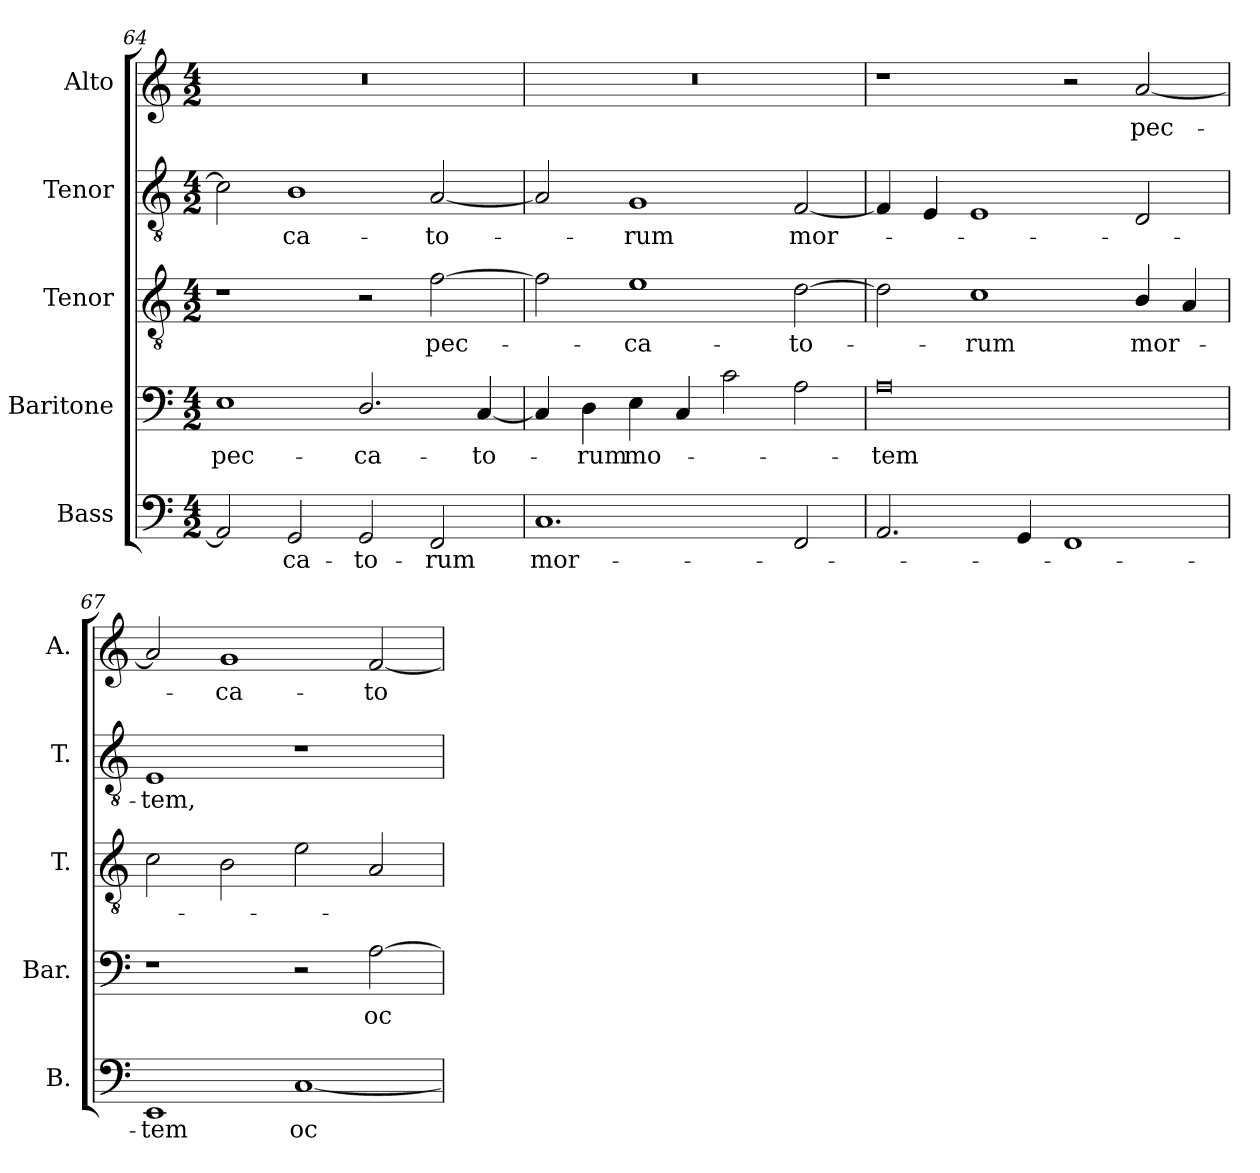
**kern	**text	**kern	**text	**kern	**text	**kern	**text	**kern	**text
*part5	*part5	*part4	*part4	*part3	*part3	*part2	*part2	*part1	*part1
*staff5	*staff5	*staff4	*staff4	*staff3	*staff3	*staff2	*staff2	*staff1	*staff1
*I"Bass	*	*I"Baritone	*	*I"Tenor	*	*I"Tenor	*	*I"Alto	*
*I'B.	*	*I'Bar.	*	*I'T.	*	*I'T.	*	*I'A.	*
*clefF4	*	*clefF4	*	*clefGv2	*	*clefGv2	*	*clefG2	*
*	*	*	*	*ITrd7c12	*	*ITrd7c12	*	*	*
*k[]	*	*k[]	*	*k[]	*	*k[]	*	*k[]	*
*C:	*	*C:	*	*C:	*	*C:	*	*C:	*
*M4/2	*	*M4/2	*	*M4/2	*	*M4/2	*	*M4/2	*
=64	=64	=64	=64	=64	=64	=64	=64	=64	=64
!	!	!	!LO:LY:b:color=#000000	!	!	!	!	!LO:N:vis=1	!
2AAi/]	.	1Ei	pec-	1r	.	2Ci\]	.	0r	.
!	!LO:LY:b:color=#000000	!	!	!	!	!	!	!	!
!	!	!	!	!	!	!	!LO:LY:b:color=#000000	!	!
2GGi/	-ca-	.	.	.	.	1BBi	-ca-	.	.
!	!LO:LY:b:color=#000000	!	!	!	!	!	!	!	!
!	!	!	!LO:LY:b:color=#000000	!	!	!	!	!	!
2GGi/	-to-	2.Di/	-ca-	2r	.	.	.	.	.
!	!LO:LY:b:color=#000000	!	!	!	!	!	!	!	!
!	!	!	!	!	!LO:LY:b:color=#000000	!	!	!	!
!	!	!	!	!	!	!	!LO:LY:b:color=#000000	!	!
2FFi/	-rum	.	.	[2Fi\	pec-	[2AAi/	-to-	.	.
!	!	!	!LO:LY:b:color=#000000	!	!	!	!	!	!
.	.	[4Ci/	-to-	.	.	.	.	.	.
!!LO:LB:g=z
=65	=65	=65	=65	=65	=65	=65	=65	=65	=65
!	!LO:LY:b:color=#000000	!	!	!	!	!	!	!LO:N:vis=1	!
1.Ci	mor-	4Ci/]	.	2Fi\]	.	2AAi/]	.	0r	.
!	!	!	!LO:LY:b:color=#000000	!	!	!	!	!	!
.	.	4Di\	-rum	.	.	.	.	.	.
!	!	!	!LO:LY:b:color=#000000	!	!	!	!	!	!
!	!	!	!	!	!LO:LY:b:color=#000000	!	!	!	!
!	!	!	!	!	!	!	!LO:LY:b:color=#000000	!	!
.	.	4Ei\	mo-	1Ei	-ca-	1GGi	-rum	.	.
.	.	4Ci/	.	.	.	.	.	.	.
.	.	2ci\	.	.	.	.	.	.	.
!	!	!	!	!	!LO:LY:b:color=#000000	!	!	!	!
!	!	!	!	!	!	!	!LO:LY:b:color=#000000	!	!
2FFi/	.	2Ai\	.	[2Di\	-to-	[2FFi/	mor-	.	.
=66	=66	=66	=66	=66	=66	=66	=66	=66	=66
!	!	!	!LO:LY:b:color=#000000	!	!	!	!	!	!
2.AAi/	.	0Ai	-tem	2Di\]	.	4FFi/]	.	1r	.
.	.	.	.	.	.	4EEi/	.	.	.
!	!	!	!	!	!LO:LY:b:color=#000000	!	!	!	!
.	.	.	.	1Ci	-rum	1EEi	.	.	.
4GGi/	.	.	.	.	.	.	.	.	.
1FFi	.	.	.	.	.	.	.	2r	.
!	!	!	!	!	!LO:LY:b:color=#000000	!	!	!	!
!	!	!	!	!	!	!	!	!	!LO:LY:b:color=#000000
.	.	.	.	4BBi/	mor-	2DDi/	.	[2ai/	pec-
.	.	.	.	4AAi/	.	.	.	.	.
=67	=67	=67	=67	=67	=67	=67	=67	=67	=67
!	!LO:LY:b:color=#000000	!	!	!	!	!	!	!	!
!	!	!	!	!	!	!	!LO:LY:b:color=#000000	!	!
1EEi	-tem	1r	.	2Ci\	.	1EEi	-tem,	2ai/]	.
!	!	!	!	!	!	!	!	!	!LO:LY:b:color=#000000
.	.	.	.	2BBi\	.	.	.	1gi	-ca-
!	!LO:LY:b:color=#000000	!	!	!	!	!	!	!	!
[1Ci	oc-	2r	.	2Ei\	.	1r	.	.	.
!	!	!	!LO:LY:b:color=#000000	!	!	!	!	!	!
!	!	!	!	!	!	!	!	!	!LO:LY:b:color=#000000
.	.	[2Ai\	oc-	2AAi/	.	.	.	[2fi/	-to-
=	=	=	=	=	=	=	=	=	=
*-	*-	*-	*-	*-	*-	*-	*-	*-	*-
